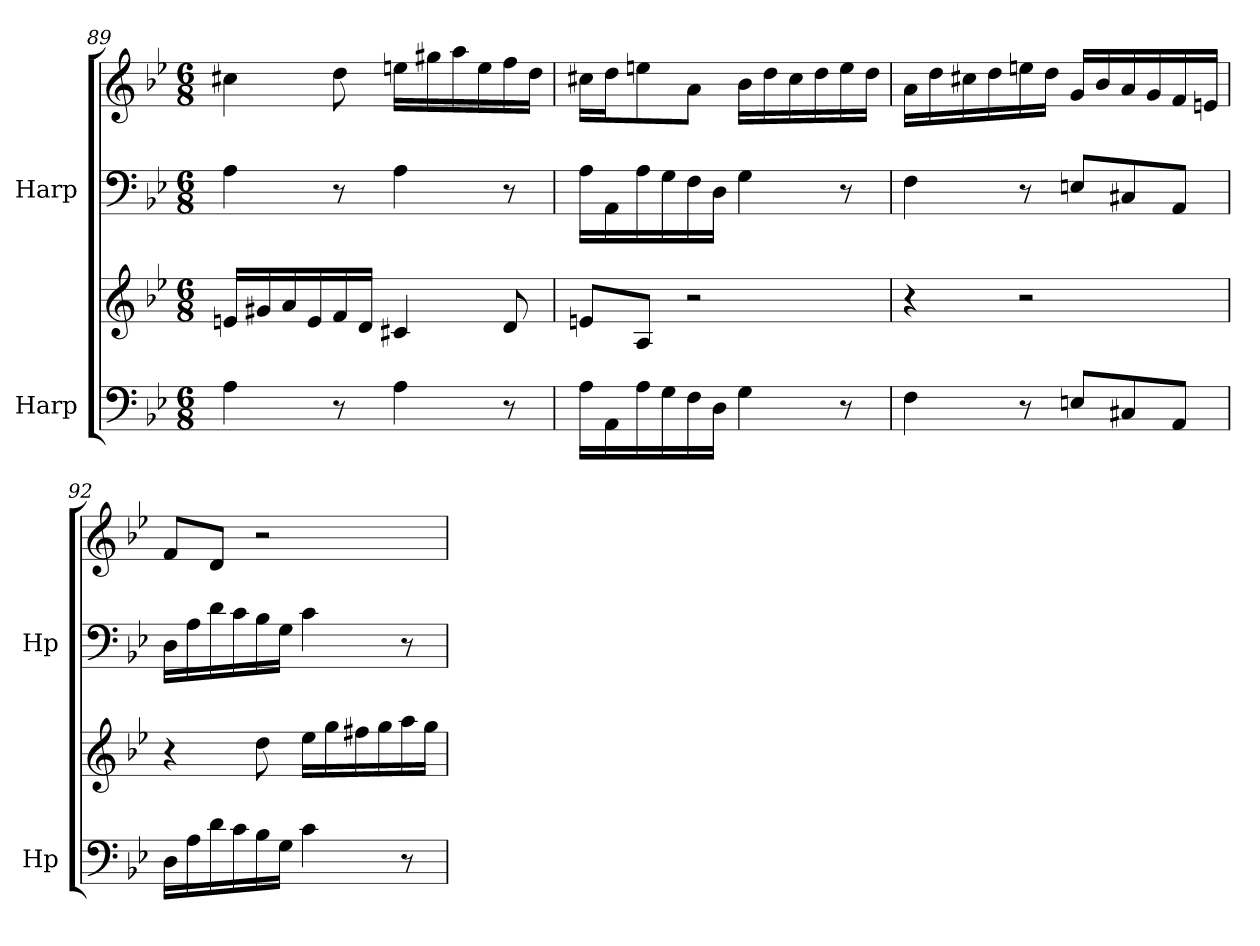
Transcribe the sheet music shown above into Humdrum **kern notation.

**kern	**kern	**kern	**kern
*part2	*part2	*part1	*part1
*staff4	*staff3	*staff2	*staff1
*I"Harp	*	*I"Harp	*
*I'Hp	*	*I'Hp	*
!!LO:LB:g=z
*clefF4	*clefG2	*clefF4	*clefG2
*k[b-e-]	*k[b-e-]	*k[b-e-]	*k[b-e-]
*M6/8	*M6/8	*M6/8	*M6/8
=89	=89	=89	=89
4A\	16en/LL	4A\	4cc#X\
.	16g#X/	.	.
.	16a/	.	.
.	16e/	.	.
8r	16f/	8r	8dd\
.	16d/JJ	.	.
4A\	4c#X/	4A\	16een\LL
.	.	.	16gg#X\
.	.	.	16aa\
.	.	.	16ee\
8r	8d/	8r	16ff\
.	.	.	16dd\JJ
=90	=90	=90	=90
16A\LL	8en/L	16A\LL	16cc#X\LL
16AA\	.	16AA\	16dd\J
16A\	8A/J	16A\	8een\
16G\	.	16G\	.
16F\	2r	16F\	8a\J
16D\JJ	.	16D\JJ	.
4G\	.	4G\	16b-\LL
.	.	.	16dd\
.	.	.	16cc#\
.	.	.	16dd\
8r	.	8r	16ee\
.	.	.	16dd\JJ
=91	=91	=91	=91
4F\	4r	4F\	16a\LL
.	.	.	16dd\
.	.	.	16cc#X\
.	.	.	16dd\
8r	2r	8r	16een\
.	.	.	16dd\JJ
8En/L	.	8En/L	16g/LL
.	.	.	16b-/
8C#X/	.	8C#X/	16a/
.	.	.	16g/
8AA/J	.	8AA/J	16f/
.	.	.	16en/JJ
!!LO:PB:g=z
=92	=92	=92	=92
16D\LL	4r	16D\LL	8f/L
16A\	.	16A\	.
16d\	.	16d\	8d/J
16c\	.	16c\	.
16B-\	8dd\	16B-\	2r
16G\JJ	.	16G\JJ	.
4c\	16ee-\LL	4c\	.
.	16gg\	.	.
.	16ff#X\	.	.
.	16gg\	.	.
8r	16aa\	8r	.
.	16gg\JJ	.	.
=	=	=	=
*-	*-	*-	*-
